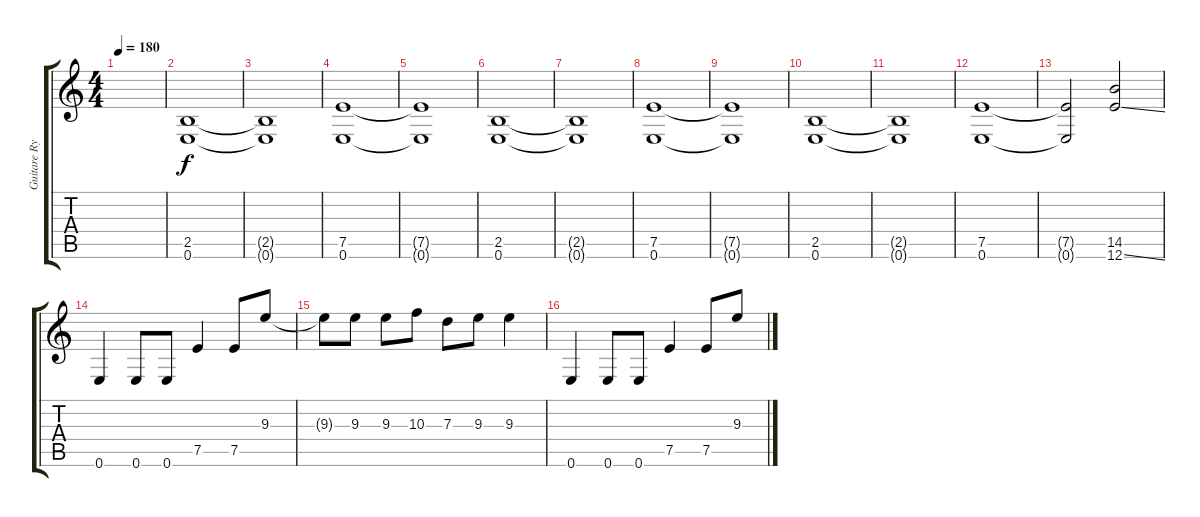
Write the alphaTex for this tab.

\track ("Guitare Rythmique " "Guitare Ry") {instrument distortionguitar}
\staff {score tabs}
\tuning (E4 B3 G3 D3 A2 E2) {hide}
\ts (4 4)
\tempo 180
\clef g2
\ks c
|
(2.5 0.6).1 |
(2.5{t} 0.6{t}).1 |
(7.5 0.6).1 |
(7.5{t} 0.6{t}).1 |
(2.5 0.6).1 |
(2.5{t} 0.6{t}).1 |
(7.5 0.6).1 |
(7.5{t} 0.6{t}).1 |
(2.5 0.6).1 |
(2.5{t} 0.6{t}).1 |
(7.5 0.6).1 |
(7.5{t} 0.6{t}).2 (14.5 12.6{ss}).2 |
0.6.4 0.6.8 0.6.8 7.5.4 7.5.8 9.3.8 |
9.3{t}.8 9.3.8 9.3.8 10.3.8 7.3.8 9.3.8 9.3.4 |
0.6.4 0.6.8 0.6.8 7.5.4 7.5.8 9.3.8
